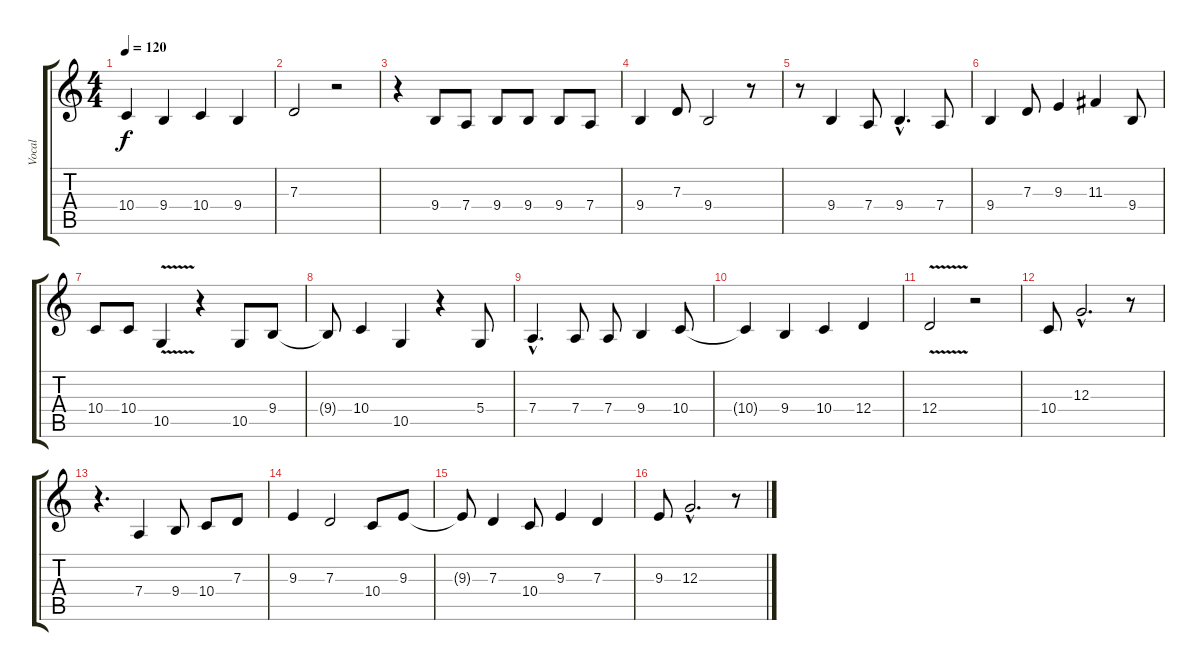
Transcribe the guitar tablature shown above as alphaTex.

\track ("Vocal" "Vocal") {instrument lead6voice}
\staff {score tabs}
\tuning (E4 B3 G3 D3 A2 E2) {hide}
\ts (4 4)
\tempo 120
\clef g2
\ks c
10.4.4{dy f} 9.4.4 10.4.4 9.4.4 |
7.3.2 r.2 |
r.4 9.4.8 7.4.8 9.4.8 9.4.8 9.4.8 7.4.8 |
9.4.4 7.3.8 9.4.2 r.8 |
r.8 9.4.4 7.4.8 9.4{hac}.4{d} 7.4.8 |
9.4.4 7.3.8 9.3.4 11.3.4 9.4.8 |
10.4.8 10.4.8 10.5{v}.4 r.4 10.5.8 9.4.8 |
9.4{t}.8 10.4.4 10.5.4 r.4 5.4.8 |
7.4{hac}.4{d} 7.4.8 7.4.8 9.4.4 10.4.8 |
10.4{t}.4 9.4.4 10.4.4 12.4.4 |
12.4{v}.2 r.2 |
10.4.8 12.3{hac}.2{d} r.8 |
r.4{d} 7.4.4 9.4.8 10.4.8 7.3.8 |
9.3.4 7.3.2 10.4.8 9.3.8 |
9.3{t}.8 7.3.4 10.4.8 9.3.4 7.3.4 |
9.3.8 12.3{hac}.2{d} r.8
